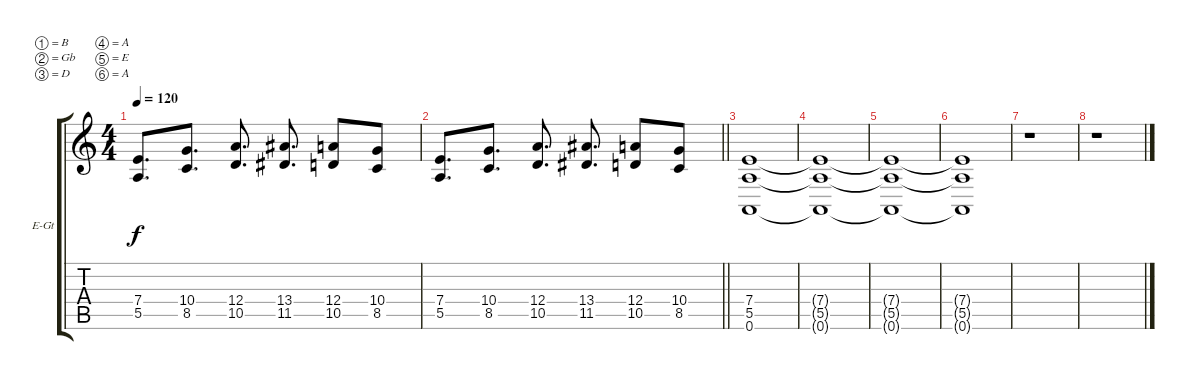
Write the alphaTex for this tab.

\bracketExtendMode groupsimilarinstruments
\firstSystemTrackNameOrientation horizontal
\otherSystemsTrackNameOrientation horizontal
\track ("Rhy. Gtr. 1" "E-Gt") {instrument distortionguitar}
\staff {score tabs}
\tuning (B3 Gb3 D3 A2 E2 A1)
\ts (4 4)
\tempo 120
\clef g2
\ks c
(7.4 5.5).8{d dy f} (10.4 8.5).8{d} (12.4 10.5).8{d} (13.4 11.5).8{d} (12.4 10.5).8 (10.4 8.5).8 |
\barLineRight lightlight
(7.4 5.5).8{d} (10.4 8.5).8{d} (12.4 10.5).8{d} (13.4 11.5).8{d} (12.4 10.5).8 (10.4 8.5).8 |
\section ("" "")
(7.4 5.5 0.6).1 |
(7.4{t} 5.5{t} 0.6{t}).1 |
(7.4{t} 5.5{t} 0.6{t}).1 |
(7.4{t} 5.5{t} 0.6{t}).1 |
r.1 |
r.1
